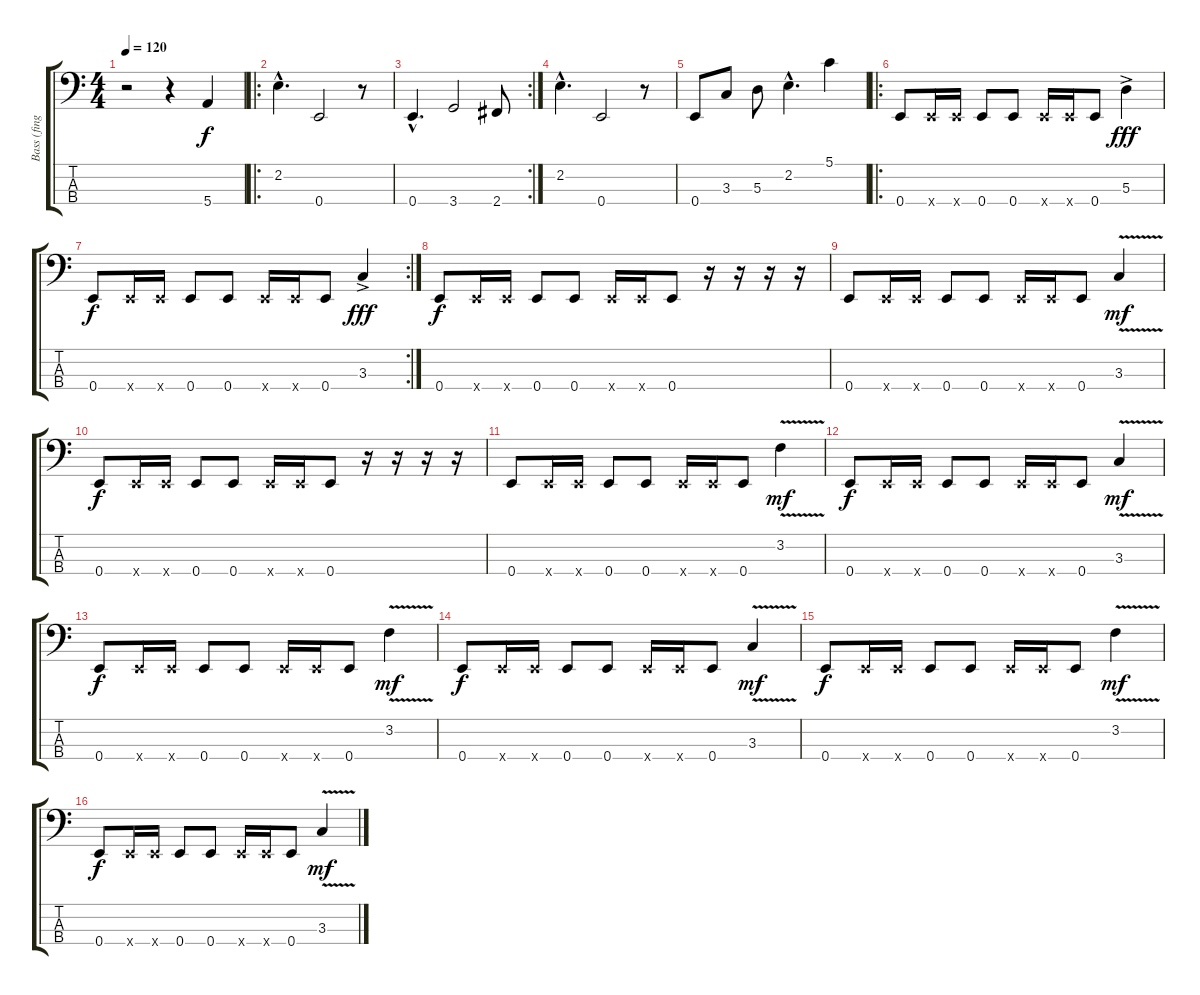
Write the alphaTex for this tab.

\track ("Bass (finger)" "Bass (fing") {instrument electricbassfinger}
\staff {score tabs}
\tuning (G2 D2 A1 E1) {hide}
\ts (4 4)
\tempo 120
\clef f4
\ks c
r.2{dy f instrument electricbassfinger} r.4 5.4.4 |
\ro
2.2{hac}.4{d} 0.4.2 r.8 |
\rc 2
0.4{hac}.4{d} 3.4.2 2.4.8 |
2.2{hac}.4{d} 0.4.2 r.8 |
0.4.8 3.3.8 5.3.8 2.2{hac}.4{d} 5.1.4 |
\ro
0.4.8 0.4{x}.16 0.4{x}.16 0.4.8 0.4.8 0.4{x}.16 0.4{x}.16 0.4.8 5.3{ac}.4{dy fff} |
\rc 2
0.4.8{dy f} 0.4{x}.16 0.4{x}.16 0.4.8 0.4.8 0.4{x}.16 0.4{x}.16 0.4.8 3.3{ac}.4{dy fff} |
0.4.8{dy f} 0.4{x}.16 0.4{x}.16 0.4.8 0.4.8 0.4{x}.16 0.4{x}.16 0.4.8 r.16 r.16 r.16 r.16 |
0.4.8 0.4{x}.16 0.4{x}.16 0.4.8 0.4.8 0.4{x}.16 0.4{x}.16 0.4.8 3.3{v}.4{dy mf} |
0.4.8{dy f} 0.4{x}.16 0.4{x}.16 0.4.8 0.4.8 0.4{x}.16 0.4{x}.16 0.4.8 r.16 r.16 r.16 r.16 |
0.4.8 0.4{x}.16 0.4{x}.16 0.4.8 0.4.8 0.4{x}.16 0.4{x}.16 0.4.8 3.2{v}.4{dy mf} |
0.4.8{dy f} 0.4{x}.16 0.4{x}.16 0.4.8 0.4.8 0.4{x}.16 0.4{x}.16 0.4.8 3.3{v}.4{dy mf} |
0.4.8{dy f} 0.4{x}.16 0.4{x}.16 0.4.8 0.4.8 0.4{x}.16 0.4{x}.16 0.4.8 3.2{v}.4{dy mf} |
0.4.8{dy f} 0.4{x}.16 0.4{x}.16 0.4.8 0.4.8 0.4{x}.16 0.4{x}.16 0.4.8 3.3{v}.4{dy mf} |
0.4.8{dy f} 0.4{x}.16 0.4{x}.16 0.4.8 0.4.8 0.4{x}.16 0.4{x}.16 0.4.8 3.2{v}.4{dy mf} |
0.4.8{dy f} 0.4{x}.16 0.4{x}.16 0.4.8 0.4.8 0.4{x}.16 0.4{x}.16 0.4.8 3.3{v}.4{dy mf}
